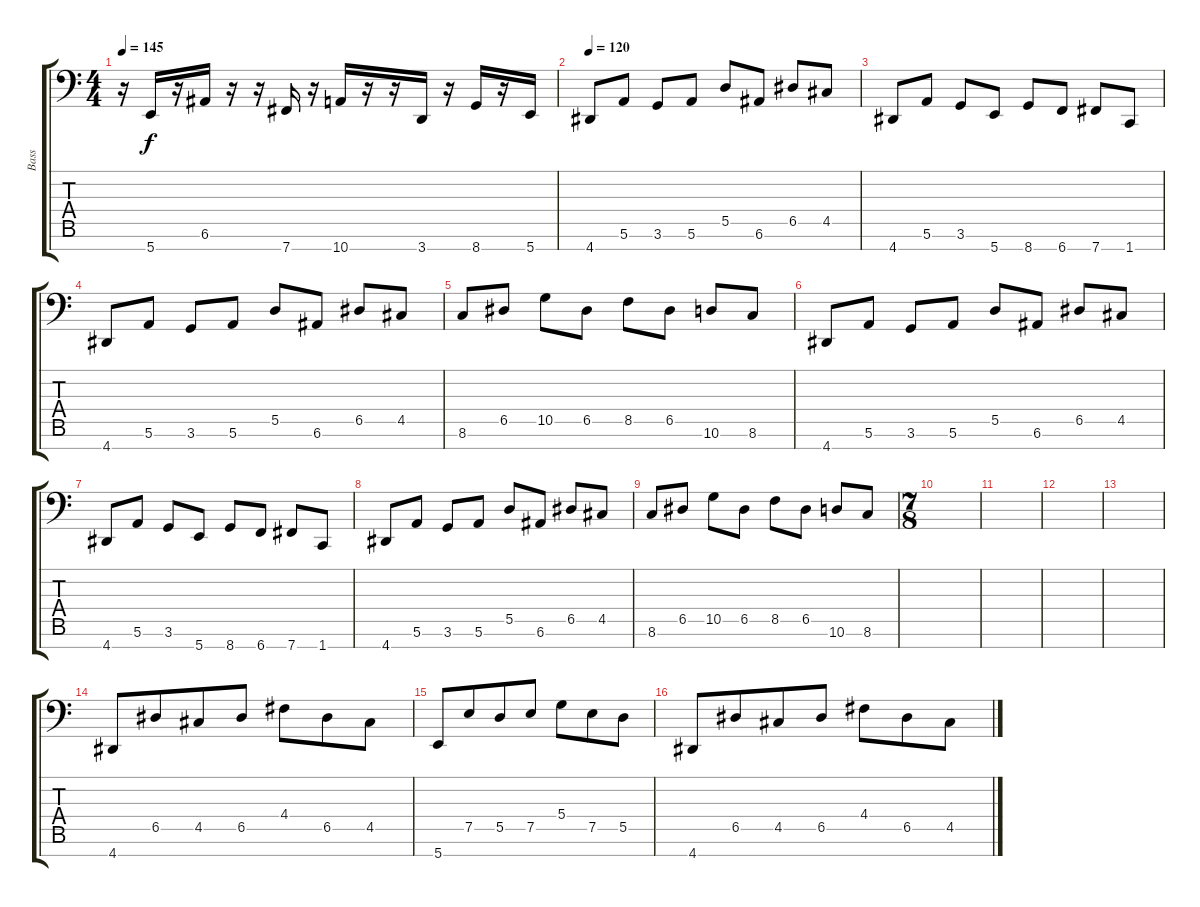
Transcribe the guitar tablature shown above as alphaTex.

\track ("Bass" "Bass") {instrument electricbasspick}
\staff {score tabs}
\tuning (E3 B2 G2 D2 A1 E1 B0) {hide}
\ts (4 4)
\tempo 145
\clef f4
\ks c
r.16{dy f} 5.7.16 r.16 6.6.16 r.16 r.16 7.7.16 r.16 10.7.16 r.16 r.16 3.7.16 r.16 8.7.16 r.16 5.7.16 |
\tempo 120
4.7.8 5.6.8 3.6.8 5.6.8 5.5.8 6.6.8 6.5.8 4.5.8 |
4.7.8 5.6.8 3.6.8 5.7.8 8.7.8 6.7.8 7.7.8 1.7.8 |
4.7.8 5.6.8 3.6.8 5.6.8 5.5.8 6.6.8 6.5.8 4.5.8 |
8.6.8 6.5.8 10.5.8 6.5.8 8.5.8 6.5.8 10.6.8 8.6.8 |
4.7.8 5.6.8 3.6.8 5.6.8 5.5.8 6.6.8 6.5.8 4.5.8 |
4.7.8 5.6.8 3.6.8 5.7.8 8.7.8 6.7.8 7.7.8 1.7.8 |
4.7.8 5.6.8 3.6.8 5.6.8 5.5.8 6.6.8 6.5.8 4.5.8 |
8.6.8 6.5.8 10.5.8 6.5.8 8.5.8 6.5.8 10.6.8 8.6.8 |
\ts (7 8)
|
|
|
|
4.7.8 6.5.8 4.5.8 6.5.8 4.4.8 6.5.8 4.5.8 |
5.7.8 7.5.8 5.5.8 7.5.8 5.4.8 7.5.8 5.5.8 |
4.7.8 6.5.8 4.5.8 6.5.8 4.4.8 6.5.8 4.5.8
